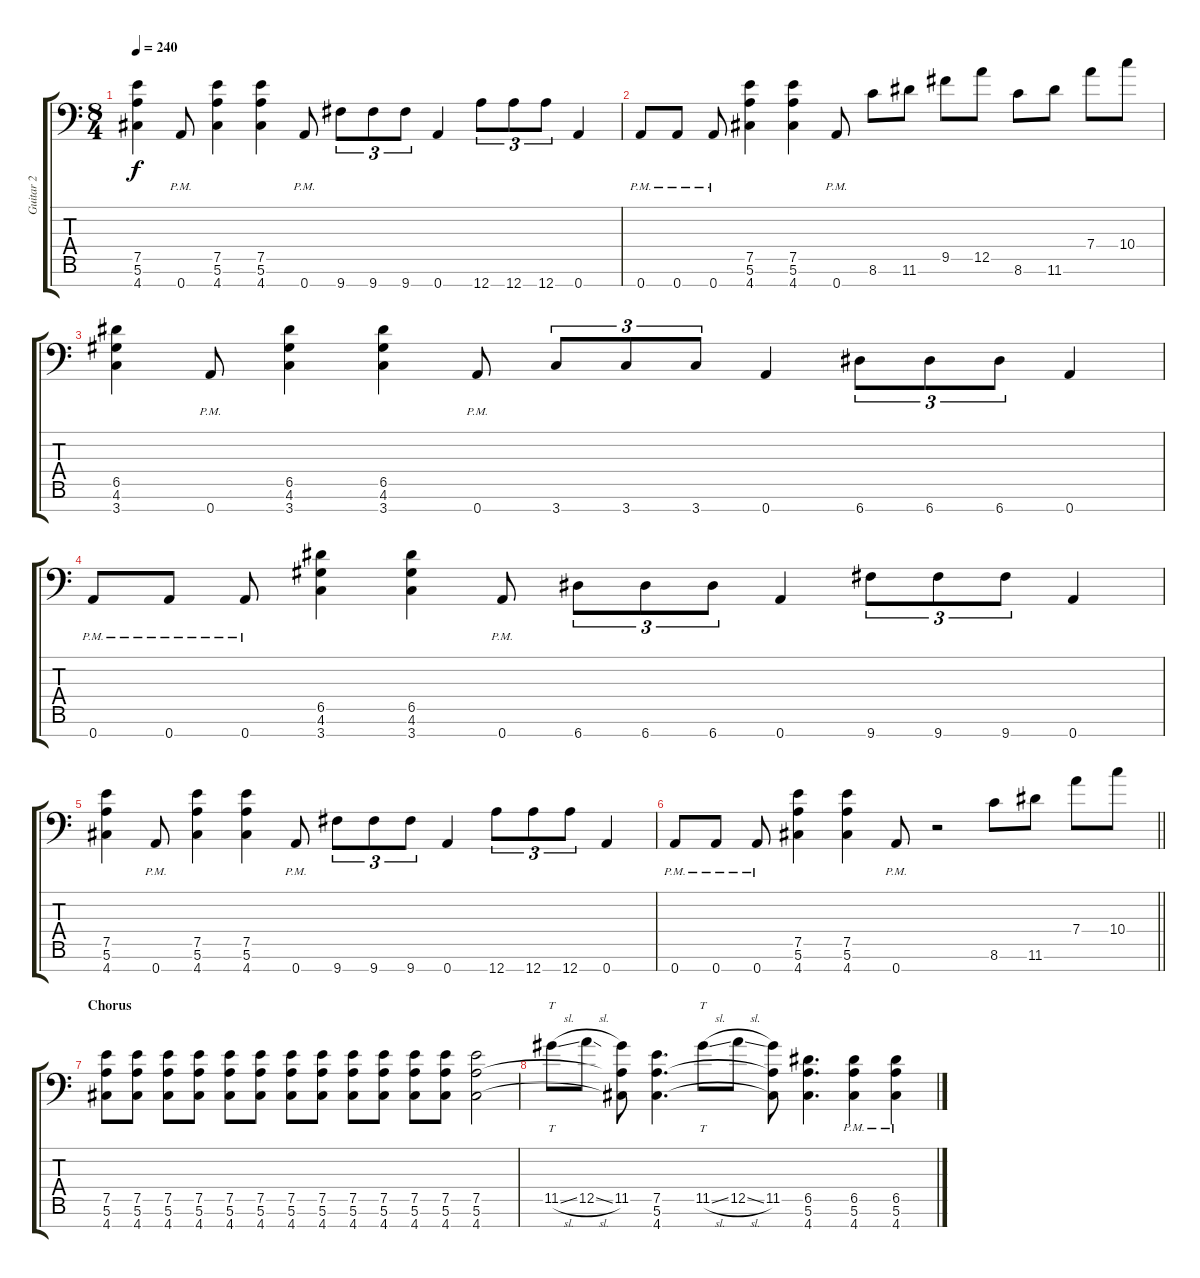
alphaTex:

\track ("Guitar 2" "Guitar 2") {instrument overdrivenguitar}
\staff {score tabs}
\tuning (E4 B3 G3 D3 A2 E2 A1) {hide}
\ts (8 4)
\tempo 240
\clef f4
\ks c
(7.5 5.6 4.7).4{dy f} 0.7{pm}.8 (7.5 5.6 4.7).4 (7.5 5.6 4.7).4 0.7{pm}.8 9.7.8{tu (3 2)} 9.7.8{tu (3 2)} 9.7.8{tu (3 2)} 0.7.4 12.7.8{tu (3 2)} 12.7.8{tu (3 2)} 12.7.8{tu (3 2)} 0.7.4 |
0.7{pm}.8 0.7{pm}.8 0.7{pm}.8 (7.5 5.6 4.7).4 (7.5 5.6 4.7).4 0.7{pm}.8 8.6.8 11.6.8 9.5.8 12.5.8 8.6.8 11.6.8 7.4.8 10.4.8 |
(6.5 4.6 3.7).4 0.7{pm}.8 (6.5 4.6 3.7).4 (6.5 4.6 3.7).4 0.7{pm}.8 3.7.8{tu (3 2)} 3.7.8{tu (3 2)} 3.7.8{tu (3 2)} 0.7.4 6.7.8{tu (3 2)} 6.7.8{tu (3 2)} 6.7.8{tu (3 2)} 0.7.4 |
0.7{pm}.8 0.7{pm}.8 0.7{pm}.8 (6.5 4.6 3.7).4 (6.5 4.6 3.7).4 0.7{pm}.8 6.7.8{tu (3 2)} 6.7.8{tu (3 2)} 6.7.8{tu (3 2)} 0.7.4 9.7.8{tu (3 2)} 9.7.8{tu (3 2)} 9.7.8{tu (3 2)} 0.7.4 |
(7.5 5.6 4.7).4 0.7{pm}.8 (7.5 5.6 4.7).4 (7.5 5.6 4.7).4 0.7{pm}.8 9.7.8{tu (3 2)} 9.7.8{tu (3 2)} 9.7.8{tu (3 2)} 0.7.4 12.7.8{tu (3 2)} 12.7.8{tu (3 2)} 12.7.8{tu (3 2)} 0.7.4 |
\barLineRight lightlight
0.7{pm}.8 0.7{pm}.8 0.7{pm}.8 (7.5 5.6 4.7).4 (7.5 5.6 4.7).4 0.7{pm}.8 r.2 8.6.8 11.6.8 7.4.8 10.4.8 |
\section ("" "Chorus")
(7.5 5.6 4.7).8 (7.5 5.6 4.7).8 (7.5 5.6 4.7).8 (7.5 5.6 4.7).8 (7.5 5.6 4.7).8 (7.5 5.6 4.7).8 (7.5 5.6 4.7).8 (7.5 5.6 4.7).8 (7.5 5.6 4.7).8 (7.5 5.6 4.7).8 (7.5 5.6 4.7).8 (7.5 5.6 4.7).8 (7.5 5.6 4.7).2 |
11.5{sl}.8{tt} 12.5{sl}.8 (11.5 5.6{t} 4.7{t}).8 (7.5 5.6 4.7).4{d} 11.5{sl}.8{tt} 12.5{sl}.8 (11.5 5.6{t} 4.7{t}).8 (6.5 5.6 4.7).4{d} (6.5{pm} 5.6{pm} 4.7{pm}).4 (6.5{pm} 5.6{pm} 4.7{pm}).4
